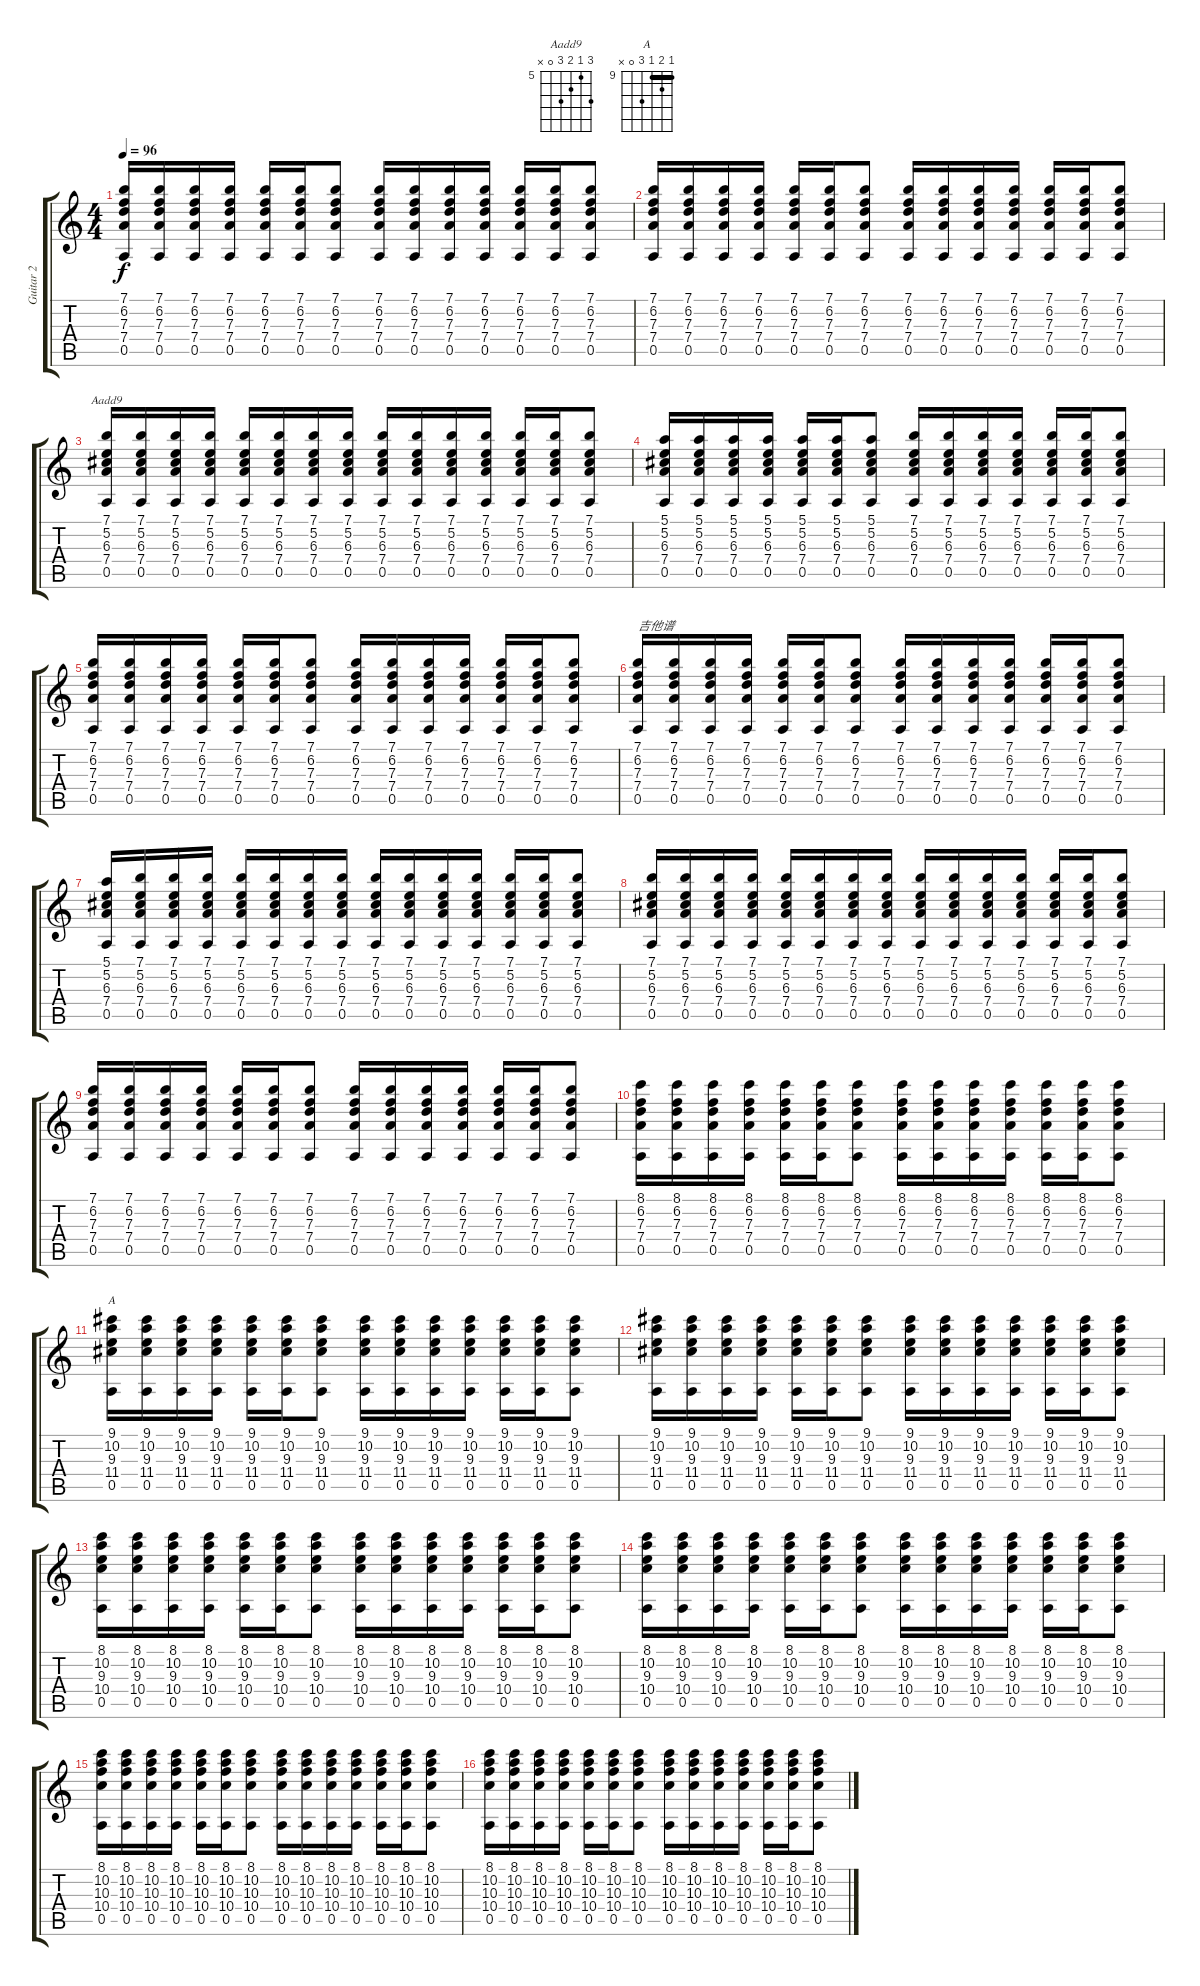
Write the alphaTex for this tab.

\track ("Guitar 2" "Guitar 2") {instrument distortionguitar}
\staff {score tabs}
\tuning (E4 B3 G3 D3 A2 E2) {hide}
\chord ("Aadd9" 7 5 6 7 0 x) {firstfret 5}
\chord ("A" 9 10 9 11 0 x) {firstfret 9 barre 9}
\ts (4 4)
\tempo 96
\clef g2
\ks c
(7.1 6.2 7.3 7.4 0.5).16{dy f} (7.1 6.2 7.3 7.4 0.5).16 (7.1 6.2 7.3 7.4 0.5).16 (7.1 6.2 7.3 7.4 0.5).16 (7.1 6.2 7.3 7.4 0.5).16 (7.1 6.2 7.3 7.4 0.5).16 (7.1 6.2 7.3 7.4 0.5).8 (7.1 6.2 7.3 7.4 0.5).16 (7.1 6.2 7.3 7.4 0.5).16 (7.1 6.2 7.3 7.4 0.5).16 (7.1 6.2 7.3 7.4 0.5).16 (7.1 6.2 7.3 7.4 0.5).16 (7.1 6.2 7.3 7.4 0.5).16 (7.1 6.2 7.3 7.4 0.5).8 |
(7.1 6.2 7.3 7.4 0.5).16 (7.1 6.2 7.3 7.4 0.5).16 (7.1 6.2 7.3 7.4 0.5).16 (7.1 6.2 7.3 7.4 0.5).16 (7.1 6.2 7.3 7.4 0.5).16 (7.1 6.2 7.3 7.4 0.5).16 (7.1 6.2 7.3 7.4 0.5).8 (7.1 6.2 7.3 7.4 0.5).16 (7.1 6.2 7.3 7.4 0.5).16 (7.1 6.2 7.3 7.4 0.5).16 (7.1 6.2 7.3 7.4 0.5).16 (7.1 6.2 7.3 7.4 0.5).16 (7.1 6.2 7.3 7.4 0.5).16 (7.1 6.2 7.3 7.4 0.5).8 |
(7.1 5.2 6.3 7.4 0.5).16{ch "Aadd9"} (7.1 5.2 6.3 7.4 0.5).16 (7.1 5.2 6.3 7.4 0.5).16 (7.1 5.2 6.3 7.4 0.5).16 (7.1 5.2 6.3 7.4 0.5).16 (7.1 5.2 6.3 7.4 0.5).16 (7.1 5.2 6.3 7.4 0.5).16 (7.1 5.2 6.3 7.4 0.5).16 (7.1 5.2 6.3 7.4 0.5).16 (7.1 5.2 6.3 7.4 0.5).16 (7.1 5.2 6.3 7.4 0.5).16 (7.1 5.2 6.3 7.4 0.5).16 (7.1 5.2 6.3 7.4 0.5).16 (7.1 5.2 6.3 7.4 0.5).16 (7.1 5.2 6.3 7.4 0.5).8 |
(5.1 5.2 6.3 7.4 0.5).16 (5.1 5.2 6.3 7.4 0.5).16 (5.1 5.2 6.3 7.4 0.5).16 (5.1 5.2 6.3 7.4 0.5).16 (5.1 5.2 6.3 7.4 0.5).16 (5.1 5.2 6.3 7.4 0.5).16 (5.1 5.2 6.3 7.4 0.5).8 (7.1 5.2 6.3 7.4 0.5).16 (7.1 5.2 6.3 7.4 0.5).16 (7.1 5.2 6.3 7.4 0.5).16 (7.1 5.2 6.3 7.4 0.5).16 (7.1 5.2 6.3 7.4 0.5).16 (7.1 5.2 6.3 7.4 0.5).16 (7.1 5.2 6.3 7.4 0.5).8 |
(7.1 6.2 7.3 7.4 0.5).16 (7.1 6.2 7.3 7.4 0.5).16 (7.1 6.2 7.3 7.4 0.5).16 (7.1 6.2 7.3 7.4 0.5).16 (7.1 6.2 7.3 7.4 0.5).16 (7.1 6.2 7.3 7.4 0.5).16 (7.1 6.2 7.3 7.4 0.5).8 (7.1 6.2 7.3 7.4 0.5).16 (7.1 6.2 7.3 7.4 0.5).16 (7.1 6.2 7.3 7.4 0.5).16 (7.1 6.2 7.3 7.4 0.5).16 (7.1 6.2 7.3 7.4 0.5).16 (7.1 6.2 7.3 7.4 0.5).16 (7.1 6.2 7.3 7.4 0.5).8 |
(7.1 6.2 7.3 7.4 0.5).16{txt "吉他谱"} (7.1 6.2 7.3 7.4 0.5).16 (7.1 6.2 7.3 7.4 0.5).16 (7.1 6.2 7.3 7.4 0.5).16 (7.1 6.2 7.3 7.4 0.5).16 (7.1 6.2 7.3 7.4 0.5).16 (7.1 6.2 7.3 7.4 0.5).8 (7.1 6.2 7.3 7.4 0.5).16 (7.1 6.2 7.3 7.4 0.5).16 (7.1 6.2 7.3 7.4 0.5).16 (7.1 6.2 7.3 7.4 0.5).16 (7.1 6.2 7.3 7.4 0.5).16 (7.1 6.2 7.3 7.4 0.5).16 (7.1 6.2 7.3 7.4 0.5).8 |
(5.1 5.2 6.3 7.4 0.5).16 (7.1 5.2 6.3 7.4 0.5).16 (7.1 5.2 6.3 7.4 0.5).16 (7.1 5.2 6.3 7.4 0.5).16 (7.1 5.2 6.3 7.4 0.5).16 (7.1 5.2 6.3 7.4 0.5).16 (7.1 5.2 6.3 7.4 0.5).16 (7.1 5.2 6.3 7.4 0.5).16 (7.1 5.2 6.3 7.4 0.5).16 (7.1 5.2 6.3 7.4 0.5).16 (7.1 5.2 6.3 7.4 0.5).16 (7.1 5.2 6.3 7.4 0.5).16 (7.1 5.2 6.3 7.4 0.5).16 (7.1 5.2 6.3 7.4 0.5).16 (7.1 5.2 6.3 7.4 0.5).8 |
(7.1 5.2 6.3 7.4 0.5).16 (7.1 5.2 6.3 7.4 0.5).16 (7.1 5.2 6.3 7.4 0.5).16 (7.1 5.2 6.3 7.4 0.5).16 (7.1 5.2 6.3 7.4 0.5).16 (7.1 5.2 6.3 7.4 0.5).16 (7.1 5.2 6.3 7.4 0.5).16 (7.1 5.2 6.3 7.4 0.5).16 (7.1 5.2 6.3 7.4 0.5).16 (7.1 5.2 6.3 7.4 0.5).16 (7.1 5.2 6.3 7.4 0.5).16 (7.1 5.2 6.3 7.4 0.5).16 (7.1 5.2 6.3 7.4 0.5).16 (7.1 5.2 6.3 7.4 0.5).16 (7.1 5.2 6.3 7.4 0.5).8 |
(7.1 6.2 7.3 7.4 0.5).16 (7.1 6.2 7.3 7.4 0.5).16 (7.1 6.2 7.3 7.4 0.5).16 (7.1 6.2 7.3 7.4 0.5).16 (7.1 6.2 7.3 7.4 0.5).16 (7.1 6.2 7.3 7.4 0.5).16 (7.1 6.2 7.3 7.4 0.5).8 (7.1 6.2 7.3 7.4 0.5).16 (7.1 6.2 7.3 7.4 0.5).16 (7.1 6.2 7.3 7.4 0.5).16 (7.1 6.2 7.3 7.4 0.5).16 (7.1 6.2 7.3 7.4 0.5).16 (7.1 6.2 7.3 7.4 0.5).16 (7.1 6.2 7.3 7.4 0.5).8 |
(8.1 6.2 7.3 7.4 0.5).16 (8.1 6.2 7.3 7.4 0.5).16 (8.1 6.2 7.3 7.4 0.5).16 (8.1 6.2 7.3 7.4 0.5).16 (8.1 6.2 7.3 7.4 0.5).16 (8.1 6.2 7.3 7.4 0.5).16 (8.1 6.2 7.3 7.4 0.5).8 (8.1 6.2 7.3 7.4 0.5).16 (8.1 6.2 7.3 7.4 0.5).16 (8.1 6.2 7.3 7.4 0.5).16 (8.1 6.2 7.3 7.4 0.5).16 (8.1 6.2 7.3 7.4 0.5).16 (8.1 6.2 7.3 7.4 0.5).16 (8.1 6.2 7.3 7.4 0.5).8 |
(9.1 10.2 9.3 11.4 0.5).16{ch "A"} (9.1 10.2 9.3 11.4 0.5).16 (9.1 10.2 9.3 11.4 0.5).16 (9.1 10.2 9.3 11.4 0.5).16 (9.1 10.2 9.3 11.4 0.5).16 (9.1 10.2 9.3 11.4 0.5).16 (9.1 10.2 9.3 11.4 0.5).8 (9.1 10.2 9.3 11.4 0.5).16 (9.1 10.2 9.3 11.4 0.5).16 (9.1 10.2 9.3 11.4 0.5).16 (9.1 10.2 9.3 11.4 0.5).16 (9.1 10.2 9.3 11.4 0.5).16 (9.1 10.2 9.3 11.4 0.5).16 (9.1 10.2 9.3 11.4 0.5).8 |
(9.1 10.2 9.3 11.4 0.5).16 (9.1 10.2 9.3 11.4 0.5).16 (9.1 10.2 9.3 11.4 0.5).16 (9.1 10.2 9.3 11.4 0.5).16 (9.1 10.2 9.3 11.4 0.5).16 (9.1 10.2 9.3 11.4 0.5).16 (9.1 10.2 9.3 11.4 0.5).8 (9.1 10.2 9.3 11.4 0.5).16 (9.1 10.2 9.3 11.4 0.5).16 (9.1 10.2 9.3 11.4 0.5).16 (9.1 10.2 9.3 11.4 0.5).16 (9.1 10.2 9.3 11.4 0.5).16 (9.1 10.2 9.3 11.4 0.5).16 (9.1 10.2 9.3 11.4 0.5).8 |
(8.1 10.2 9.3 10.4 0.5).16 (8.1 10.2 9.3 10.4 0.5).16 (8.1 10.2 9.3 10.4 0.5).16 (8.1 10.2 9.3 10.4 0.5).16 (8.1 10.2 9.3 10.4 0.5).16 (8.1 10.2 9.3 10.4 0.5).16 (8.1 10.2 9.3 10.4 0.5).8 (8.1 10.2 9.3 10.4 0.5).16 (8.1 10.2 9.3 10.4 0.5).16 (8.1 10.2 9.3 10.4 0.5).16 (8.1 10.2 9.3 10.4 0.5).16 (8.1 10.2 9.3 10.4 0.5).16 (8.1 10.2 9.3 10.4 0.5).16 (8.1 10.2 9.3 10.4 0.5).8 |
(8.1 10.2 9.3 10.4 0.5).16 (8.1 10.2 9.3 10.4 0.5).16 (8.1 10.2 9.3 10.4 0.5).16 (8.1 10.2 9.3 10.4 0.5).16 (8.1 10.2 9.3 10.4 0.5).16 (8.1 10.2 9.3 10.4 0.5).16 (8.1 10.2 9.3 10.4 0.5).8 (8.1 10.2 9.3 10.4 0.5).16 (8.1 10.2 9.3 10.4 0.5).16 (8.1 10.2 9.3 10.4 0.5).16 (8.1 10.2 9.3 10.4 0.5).16 (8.1 10.2 9.3 10.4 0.5).16 (8.1 10.2 9.3 10.4 0.5).16 (8.1 10.2 9.3 10.4 0.5).8 |
(8.1 10.2 10.3 10.4 0.5).16 (8.1 10.2 10.3 10.4 0.5).16 (8.1 10.2 10.3 10.4 0.5).16 (8.1 10.2 10.3 10.4 0.5).16 (8.1 10.2 10.3 10.4 0.5).16 (8.1 10.2 10.3 10.4 0.5).16 (8.1 10.2 10.3 10.4 0.5).8 (8.1 10.2 10.3 10.4 0.5).16 (8.1 10.2 10.3 10.4 0.5).16 (8.1 10.2 10.3 10.4 0.5).16 (8.1 10.2 10.3 10.4 0.5).16 (8.1 10.2 10.3 10.4 0.5).16 (8.1 10.2 10.3 10.4 0.5).16 (8.1 10.2 10.3 10.4 0.5).8 |
(8.1 10.2 10.3 10.4 0.5).16 (8.1 10.2 10.3 10.4 0.5).16 (8.1 10.2 10.3 10.4 0.5).16 (8.1 10.2 10.3 10.4 0.5).16 (8.1 10.2 10.3 10.4 0.5).16 (8.1 10.2 10.3 10.4 0.5).16 (8.1 10.2 10.3 10.4 0.5).8 (8.1 10.2 10.3 10.4 0.5).16 (8.1 10.2 10.3 10.4 0.5).16 (8.1 10.2 10.3 10.4 0.5).16 (8.1 10.2 10.3 10.4 0.5).16 (8.1 10.2 10.3 10.4 0.5).16 (8.1 10.2 10.3 10.4 0.5).16 (8.1 10.2 10.3 10.4 0.5).8
